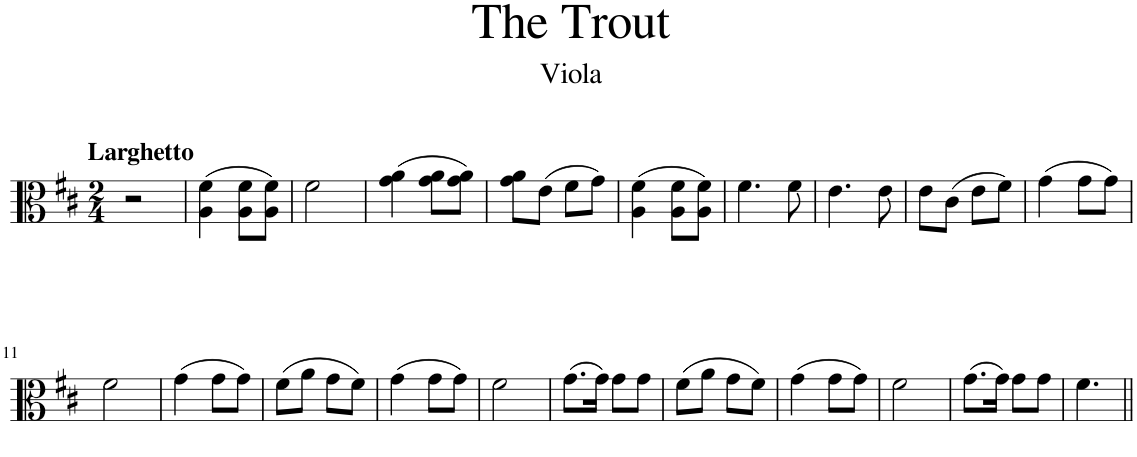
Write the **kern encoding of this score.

**kern
*part1
*staff1
*I"Viola
*I'Vla.
*clefC3
*k[f#c#]
*M2/4
=1
!LO:TX:a:B:t=Larghetto
2r
=2
(4A\ 4f#\
8A\ 8f#\L
8A\ 8f#\J)
=3
2f#\
=4
(4g\ 4a\
8g\ 8a\L
8g\ 8a\J)
=5
8g\ 8a\L
(8e\J
8f#\L
8g\J)
=6
(4A\ 4f#\
8A\ 8f#\L
8A\ 8f#\J)
=7
4.f#\
8f#\
=8
4.e\
8e\
=9
8e\L
(8c#\J
8e\L
8f#\J)
=10
(4g\
8g\L
8g\J)
!!LO:LB:g=z
=11
2f#\
=12
(4g\
8g\L
8g\J)
=13
(8f#\L
8a\J
8g\L
8f#\J)
=14
(4g\
8g\L
8g\J)
=15
2f#\
=16
(8.g\L
16g\Jk)
8g\L
8g\J
=17
(8f#\L
8a\J
8g\L
8f#\J)
=18
(4g\
8g\L
8g\J)
=19
2f#\
=20
(8.g\L
16g\Jk)
8g\L
8g\J
=21
4.f#\
=||
*-
